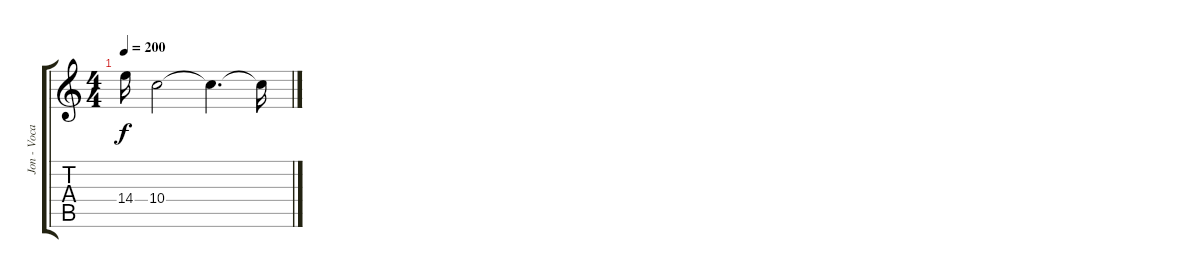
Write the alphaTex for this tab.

\track ("Jon - Vocals" "Jon - Voca") {instrument distortionguitar}
\staff {score tabs}
\tuning (E4 B3 G3 D3 A2 E2) {hide}
\ts (4 4)
\tempo 200
\clef g2
\ks c
14.4.16{dy f} 10.4.2 10.4{t}.4{d} 10.4{t}.16
